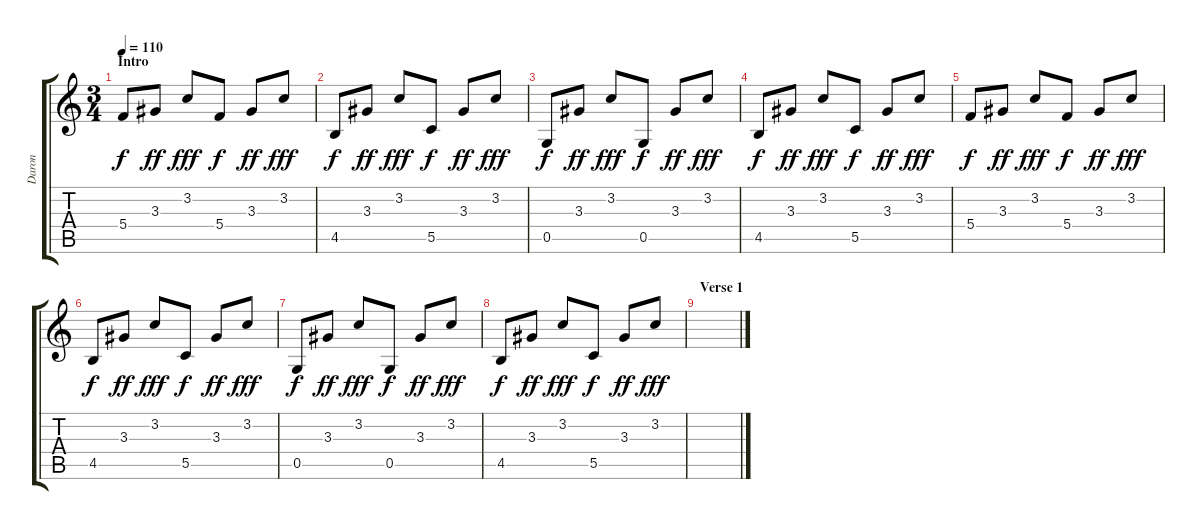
\track ("Daron" "Daron") {instrument electricguitarclean}
\staff {score tabs}
\tuning (D4 A3 F3 C3 G2 C2) {hide}
\ts (3 4)
\section ("" "Intro")
\tempo 110
\clef g2
\ks c
5.4.8{dy f instrument electricguitarclean} 3.3.8{dy ff} 3.2.8{dy fff} 5.4.8{dy f} 3.3.8{dy ff} 3.2.8{dy fff} |
4.5.8{dy f} 3.3.8{dy ff} 3.2.8{dy fff} 5.5.8{dy f} 3.3.8{dy ff} 3.2.8{dy fff} |
0.5.8{dy f} 3.3.8{dy ff} 3.2.8{dy fff} 0.5.8{dy f} 3.3.8{dy ff} 3.2.8{dy fff} |
4.5.8{dy f} 3.3.8{dy ff} 3.2.8{dy fff} 5.5.8{dy f} 3.3.8{dy ff} 3.2.8{dy fff} |
5.4.8{dy f} 3.3.8{dy ff} 3.2.8{dy fff} 5.4.8{dy f} 3.3.8{dy ff} 3.2.8{dy fff} |
4.5.8{dy f} 3.3.8{dy ff} 3.2.8{dy fff} 5.5.8{dy f} 3.3.8{dy ff} 3.2.8{dy fff} |
0.5.8{dy f} 3.3.8{dy ff} 3.2.8{dy fff} 0.5.8{dy f} 3.3.8{dy ff} 3.2.8{dy fff} |
4.5.8{dy f} 3.3.8{dy ff} 3.2.8{dy fff} 5.5.8{dy f} 3.3.8{dy ff} 3.2.8{dy fff} |
\section ("" "Verse 1")
